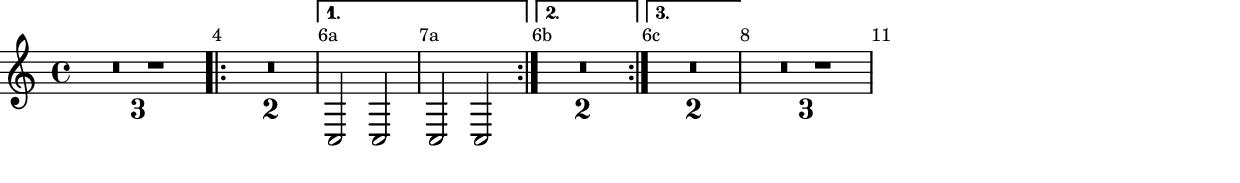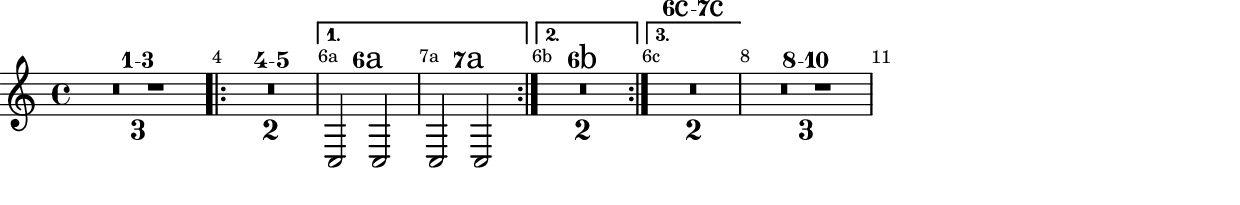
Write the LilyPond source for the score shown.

%% Generated by lilypond-book
%% Options: [exampleindent=10.16\mm,indent=0\mm,line-width=160\mm]
\include "lilypond-book-preamble.ly"


% ****************************************************************
% Start cut-&-pastable-section
% ****************************************************************

#(ly:set-option 'eps-box-padding 3.000000)



\paper {
  indent = 0\mm
  line-width = 160\mm
  % offset the left padding, also add 1mm as lilypond creates cropped
  % images with a little space on the right
  line-width = #(- line-width (* mm  3.000000) (* mm 1))
}

\layout {
  
}




% ****************************************************************
% ly snippet:
% ****************************************************************
\sourcefilename "/lilypond-2.24.3/input/regression/measure-counter-alternative-numbering.ly"
\sourcefileline 0
\version "2.23.3"

\header {
  texidoc = "Measure counters follow alternative numbering when active.
This also works with compressed multi-measure rests."
}

\layout {
  \context {
    \Score
    \override BarNumber.break-visibility = ##(#t #t #t)
    alternativeNumberingStyle = #'numbers-with-letters
    \override MultiMeasureRestNumber.direction = #DOWN
  }
}

music =
\compressMMRests {
  \startMeasureCount
  R1*3
  \repeat volta 3 {
    R1*2
  }
  \alternative {
    { c2 2 2 2 }
    { R1*2 }
    { R1*2 }
  }
  R1*3
  \stopMeasureCount
}

\score {
  \music
  \layout {
    \context {
      \Score
      \consists Measure_counter_engraver
    }
  }
}

\score {
  \music
  \layout {
    \context {
      \Staff
      % Test that this still works with the engraver in Staff.
      \consists Measure_counter_engraver
    }
  }
}



% ****************************************************************
% end ly snippet
% ****************************************************************
